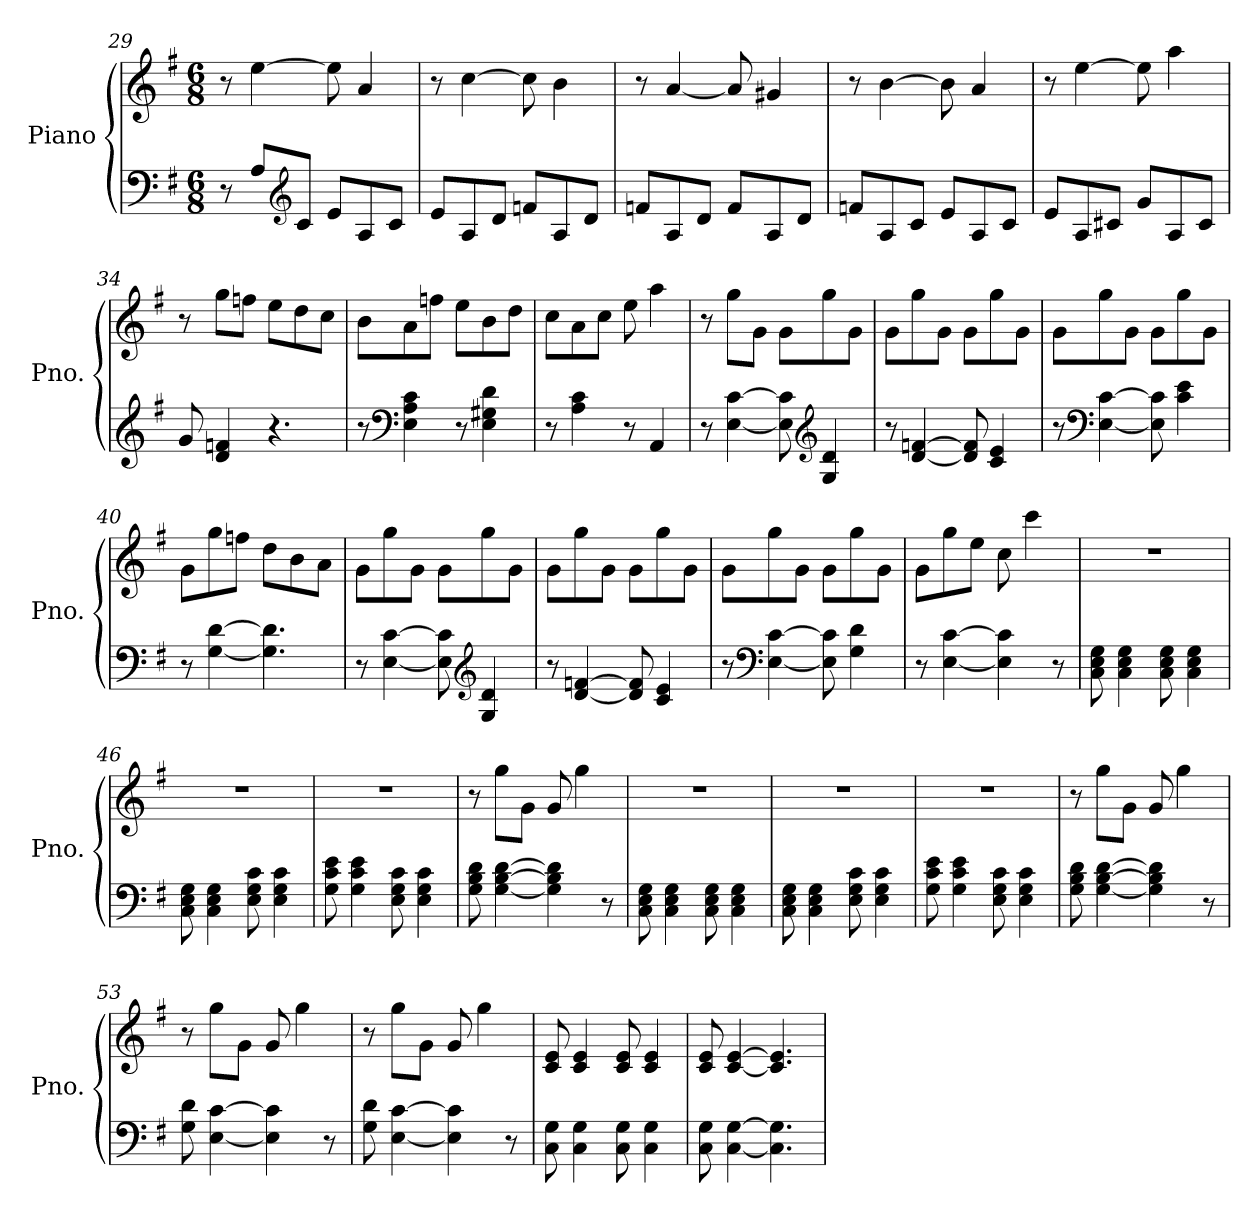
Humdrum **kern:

**kern	**kern
*part2	*part1
*staff2	*staff1
*I"Piano	*I"Piano
*I'Pno.	*I'Pno.
*clefF4	*clefG2
*k[f#]	*k[f#]
*M6/8	*M6/8
=29	=29
8r	8r
8A/L	[4ee\
*clefG2	*
8c/J	.
8e/L	8ee\]
8A/	4a/
8c/J	.
=30	=30
8e/L	8r
8A/	[4cc\
8d/J	.
8fn/L	8cc\]
8A/	4b\
8d/J	.
!!LO:PB:g=z
=31	=31
8fn/L	8r
8A/	[4a/
8d/J	.
8f/L	8a/]
8A/	4g#X/
8d/J	.
=32	=32
8fn/L	8r
8A/	[4b\
8c/J	.
8e/L	8b\]
8A/	4a/
8c/J	.
=33	=33
8e/L	8r
8A/	[4ee\
8c#X/J	.
8g/L	8ee\]
8A/	4aa\
8c#/J	.
=34	=34
8g/	8r
4d/ 4fn/	8gg\L
.	8ffn\J
4.r	8ee\L
.	8dd\
.	8cc\J
=35	=35
8r	8b\L
*clefF4	*
4E\ 4A\ 4c\	8a\
.	8ffn\J
8r	8ee\L
4E\ 4G#X\ 4d\	8b\
.	8dd\J
!!LO:LB:g=z
=36	=36
8r	8cc\L
4A\ 4c\	8a\
.	8cc\J
8r	8ee\
4AA/	4aa\
=37	=37
8r	8r
[4E\ [4c\	8gg\L
.	8g\J
8E\] 8c\]	8g\L
*clefG2	*
4G/ 4d/	8gg\
.	8g\J
=38	=38
8r	8g\L
[4d/ [4fn/	8gg\
.	8g\J
8d/] 8f/]	8g\L
4c/ 4e/	8gg\
.	8g\J
=39	=39
8r	8g\L
*clefF4	*
[4E\ [4c\	8gg\
.	8g\J
8E\] 8c\]	8g\L
4c\ 4e\	8gg\
.	8g\J
=40	=40
8r	8g\L
[4G\ [4d\	8gg\
.	8ffn\J
4.G\] 4.d\]	8dd\L
.	8b\
.	8a\J
!!LO:LB:g=z
=41	=41
8r	8g\L
[4E\ [4c\	8gg\
.	8g\J
8E\] 8c\]	8g\L
*clefG2	*
4G/ 4d/	8gg\
.	8g\J
=42	=42
8r	8g\L
[4d/ [4fn/	8gg\
.	8g\J
8d/] 8f/]	8g\L
4c/ 4e/	8gg\
.	8g\J
=43	=43
8r	8g\L
*clefF4	*
[4E\ [4c\	8gg\
.	8g\J
8E\] 8c\]	8g\L
4G\ 4d\	8gg\
.	8g\J
=44	=44
8r	8g\L
[4E\ [4c\	8gg\
.	8ee\J
4E\] 4c\]	8cc\
.	4ccc\
8r	.
=45	=45
8C\ 8E\ 8G\	2.r
4C\ 4E\ 4G\	.
8C\ 8E\ 8G\	.
4C\ 4E\ 4G\	.
=46	=46
8C\ 8E\ 8G\	2.r
4C\ 4E\ 4G\	.
8E\ 8G\ 8c\	.
4E\ 4G\ 4c\	.
!!LO:LB:g=z
=47	=47
8G\ 8c\ 8e\	2.r
4G\ 4c\ 4e\	.
8E\ 8G\ 8c\	.
4E\ 4G\ 4c\	.
=48	=48
8G\ 8B\ 8d\	8r
[4G\ [4B\ [4d\	8gg\L
.	8g\J
4G\] 4B\] 4d\]	8g/
.	4gg\
8r	.
=49	=49
8C\ 8E\ 8G\	2.r
4C\ 4E\ 4G\	.
8C\ 8E\ 8G\	.
4C\ 4E\ 4G\	.
=50	=50
8C\ 8E\ 8G\	2.r
4C\ 4E\ 4G\	.
8E\ 8G\ 8c\	.
4E\ 4G\ 4c\	.
=51	=51
8G\ 8c\ 8e\	2.r
4G\ 4c\ 4e\	.
8E\ 8G\ 8c\	.
4E\ 4G\ 4c\	.
=52	=52
8G\ 8B\ 8d\	8r
[4G\ [4B\ [4d\	8gg\L
.	8g\J
4G\] 4B\] 4d\]	8g/
.	4gg\
8r	.
=53	=53
8G\ 8d\	8r
[4E\ [4c\	8gg\L
.	8g\J
4E\] 4c\]	8g/
.	4gg\
8r	.
!!LO:LB:g=z
=54	=54
8G\ 8d\	8r
[4E\ [4c\	8gg\L
.	8g\J
4E\] 4c\]	8g/
.	4gg\
8r	.
=55	=55
8C\ 8G\	8c/ 8e/
4C\ 4G\	4c/ 4e/
8C\ 8G\	8c/ 8e/
4C\ 4G\	4c/ 4e/
=56	=56
8C\ 8G\	8c/ 8e/
[4C\ [4G\	[4c/ [4e/
4.C\] 4.G\]	4.c/] 4.e/]
=	=
*-	*-
